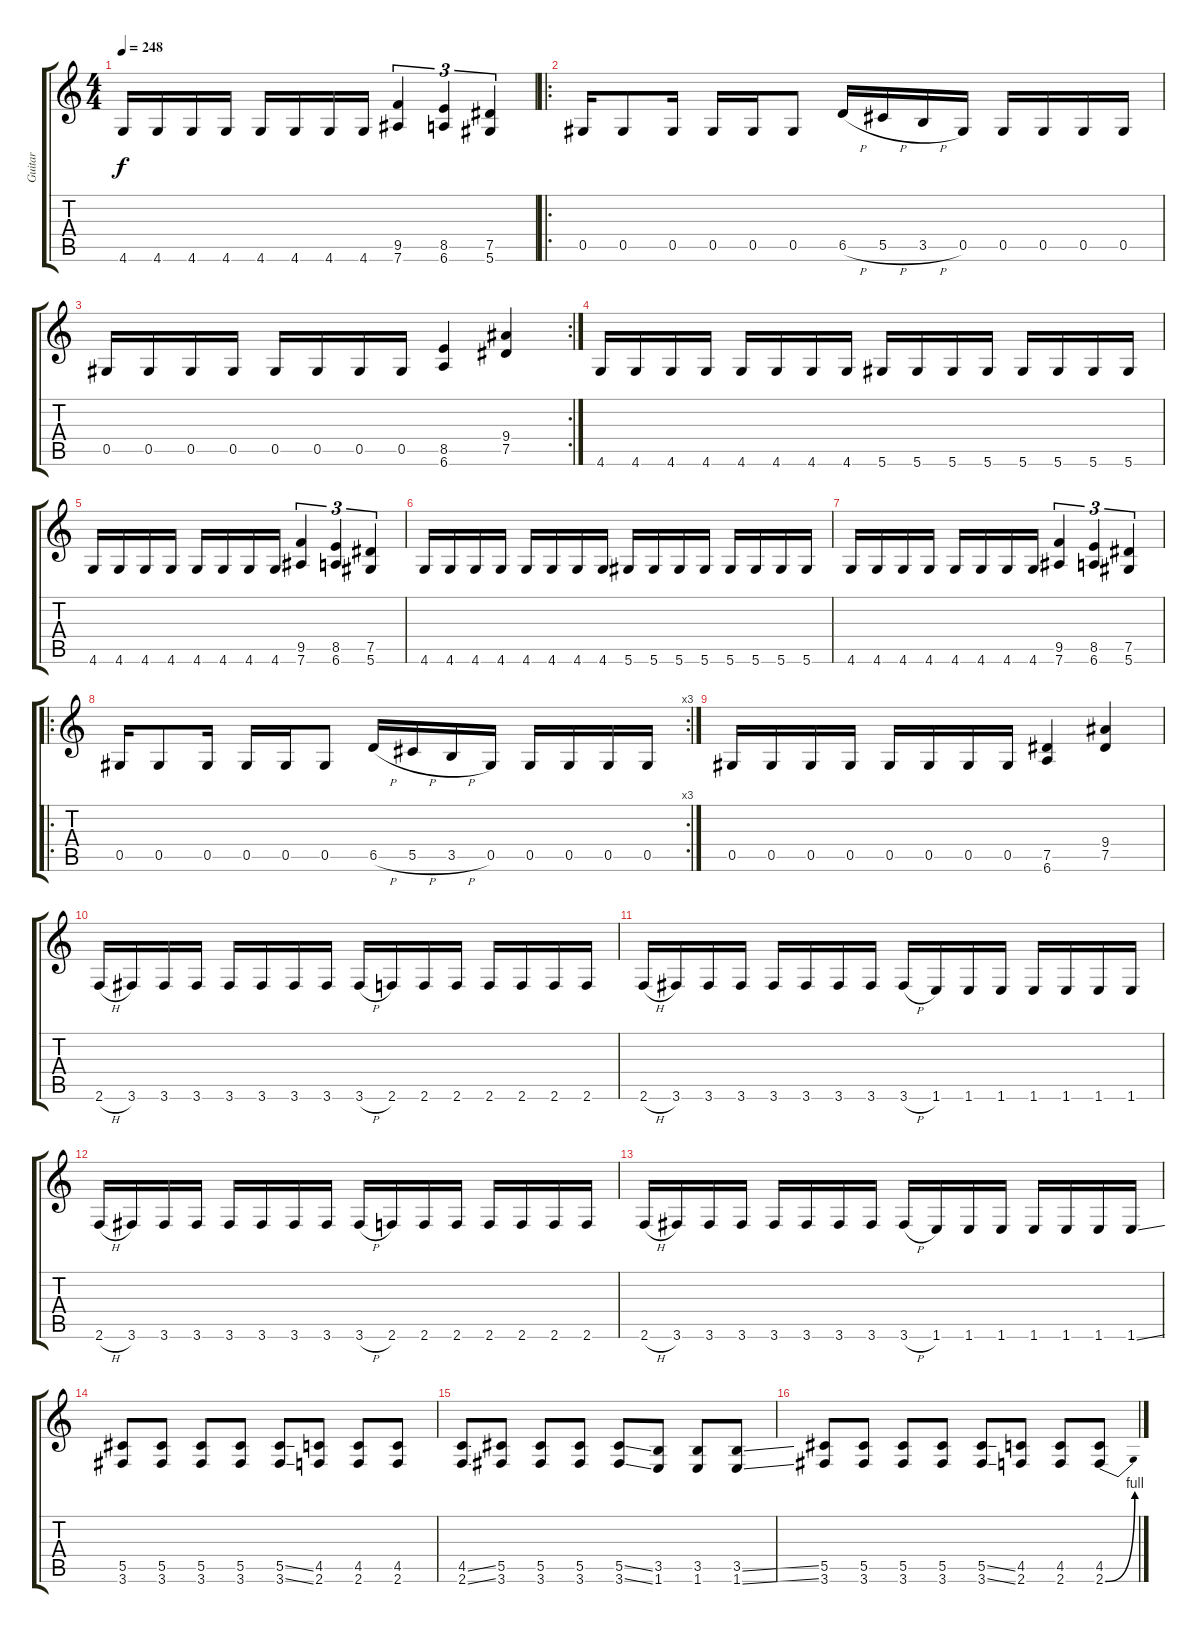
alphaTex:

\track ("Guitar" "Guitar") {instrument distortionguitar}
\staff {score tabs}
\tuning (Eb4 Bb3 Gb3 Db3 Ab2 Eb2) {hide}
\ts (4 4)
\tempo 248
\clef g2
\ks c
4.6.16{dy f} 4.6.16 4.6.16 4.6.16 4.6.16 4.6.16 4.6.16 4.6.16 (9.5 7.6).4{tu (3 2)} (8.5 6.6).4{tu (3 2)} (7.5 5.6).4{tu (3 2)} |
\ro
0.5.16 0.5.8 0.5.16 0.5.16 0.5.16 0.5.8 6.5{h}.16 5.5{h}.16 3.5{h}.16 0.5.16 0.5.16 0.5.16 0.5.16 0.5.16 |
\rc 2
0.5.16 0.5.16 0.5.16 0.5.16 0.5.16 0.5.16 0.5.16 0.5.16 (8.5 6.6).4 (9.4 7.5).4 |
4.6.16 4.6.16 4.6.16 4.6.16 4.6.16 4.6.16 4.6.16 4.6.16 5.6.16 5.6.16 5.6.16 5.6.16 5.6.16 5.6.16 5.6.16 5.6.16 |
4.6.16 4.6.16 4.6.16 4.6.16 4.6.16 4.6.16 4.6.16 4.6.16 (9.5 7.6).4{tu (3 2)} (8.5 6.6).4{tu (3 2)} (7.5 5.6).4{tu (3 2)} |
4.6.16 4.6.16 4.6.16 4.6.16 4.6.16 4.6.16 4.6.16 4.6.16 5.6.16 5.6.16 5.6.16 5.6.16 5.6.16 5.6.16 5.6.16 5.6.16 |
4.6.16 4.6.16 4.6.16 4.6.16 4.6.16 4.6.16 4.6.16 4.6.16 (9.5 7.6).4{tu (3 2)} (8.5 6.6).4{tu (3 2)} (7.5 5.6).4{tu (3 2)} |
\ro
\rc 3
0.5.16 0.5.8 0.5.16 0.5.16 0.5.16 0.5.8 6.5{h}.16 5.5{h}.16 3.5{h}.16 0.5.16 0.5.16 0.5.16 0.5.16 0.5.16 |
0.5.16 0.5.16 0.5.16 0.5.16 0.5.16 0.5.16 0.5.16 0.5.16 (7.5 6.6).4 (9.4 7.5).4 |
2.6{h}.16 3.6.16 3.6.16 3.6.16 3.6.16 3.6.16 3.6.16 3.6.16 3.6{h}.16 2.6.16 2.6.16 2.6.16 2.6.16 2.6.16 2.6.16 2.6.16 |
2.6{h}.16 3.6.16 3.6.16 3.6.16 3.6.16 3.6.16 3.6.16 3.6.16 3.6{h}.16 1.6.16 1.6.16 1.6.16 1.6.16 1.6.16 1.6.16 1.6.16 |
2.6{h}.16 3.6.16 3.6.16 3.6.16 3.6.16 3.6.16 3.6.16 3.6.16 3.6{h}.16 2.6.16 2.6.16 2.6.16 2.6.16 2.6.16 2.6.16 2.6.16 |
2.6{h}.16 3.6.16 3.6.16 3.6.16 3.6.16 3.6.16 3.6.16 3.6.16 3.6{h}.16 1.6.16 1.6.16 1.6.16 1.6.16 1.6.16 1.6.16 1.6{ss}.16 |
(5.5 3.6).8 (5.5 3.6).8 (5.5 3.6).8 (5.5 3.6).8 (5.5{ss} 3.6{ss}).8 (4.5 2.6).8 (4.5 2.6).8 (4.5 2.6).8 |
(4.5{ss} 2.6{ss}).8 (5.5 3.6).8 (5.5 3.6).8 (5.5 3.6).8 (5.5{ss} 3.6{ss}).8 (3.5 1.6).8 (3.5 1.6).8 (3.5{ss} 1.6{ss}).8 |
(5.5 3.6).8 (5.5 3.6).8 (5.5 3.6).8 (5.5 3.6).8 (5.5{ss} 3.6{ss}).8 (4.5 2.6).8 (4.5 2.6).8 (4.5 2.6{be (bend 0 0 60 4)}).8
